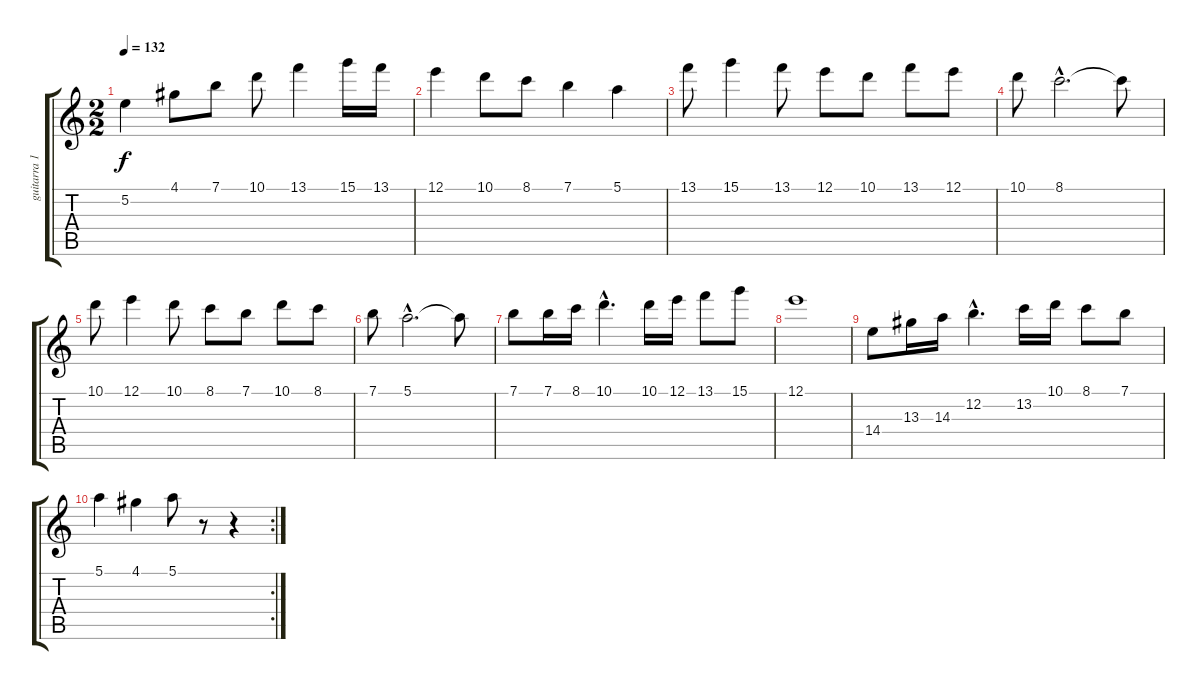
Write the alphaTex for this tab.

\track ("guitarra 1  " "guitarra 1") {instrument acousticguitarnylon}
\staff {score tabs}
\tuning (E4 B3 G3 D3 A2 E2) {hide}
\ts (2 2)
\tempo 132
\clef g2
\ks c
5.2.4{dy f} 4.1.8 7.1.8 10.1.8 13.1.4 15.1.16 13.1.16 |
12.1.4 10.1.8 8.1.8 7.1.4 5.1.4 |
13.1.8 15.1.4 13.1.8 12.1.8 10.1.8 13.1.8 12.1.8 |
10.1.8 8.1{hac}.2{d} 8.1{t}.8 |
10.1.8 12.1.4 10.1.8 8.1.8 7.1.8 10.1.8 8.1.8 |
7.1.8 5.1{hac}.2{d} 5.1{t}.8 |
7.1.8 7.1.16 8.1.16 10.1{hac}.4{d} 10.1.16 12.1.16 13.1.8 15.1.8 |
12.1.1 |
14.4.8 13.3.16 14.3.16 12.2{hac}.4{d} 13.2.16 10.1.16 8.1.8 7.1.8 |
\rc 2
5.1.4 4.1.4 5.1.8 r.8 r.4
